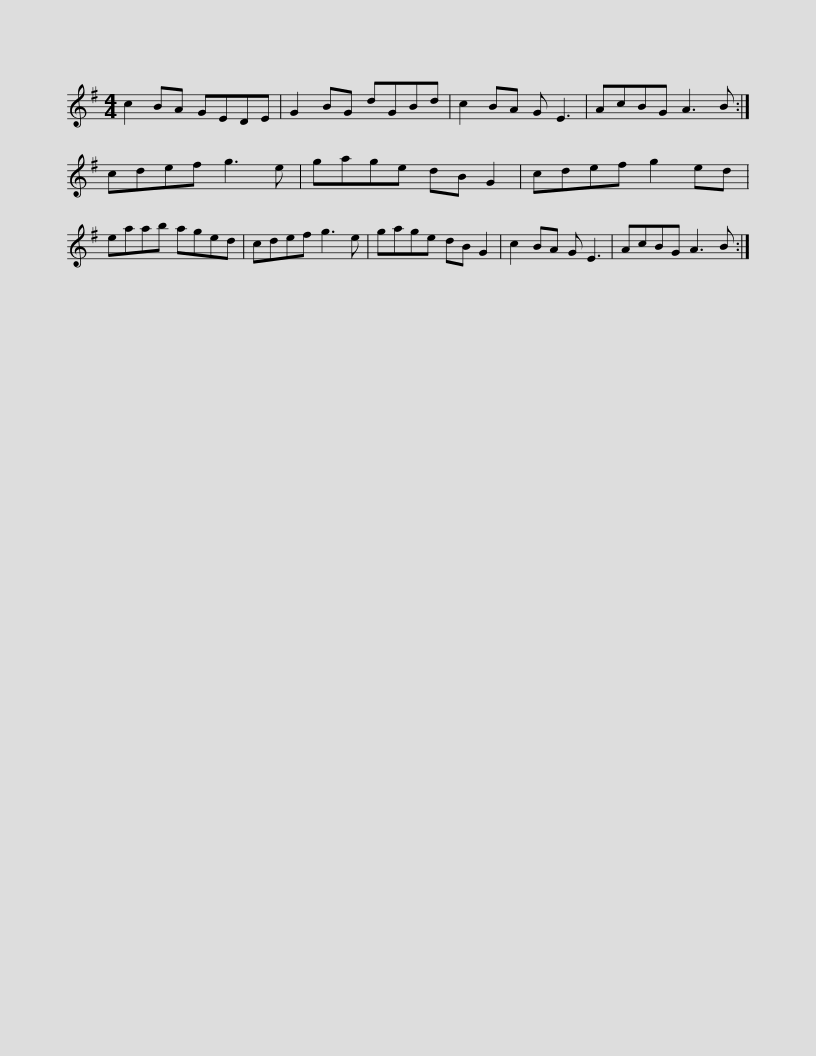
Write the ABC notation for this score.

X:1
L:1/8
M:4/4
I:linebreak $
K:G
V:1 treble
V:1
 c2 BA GEDE | G2 BG dGBd | c2 BA G E3 | AcBG A3 B :| cdef g3 e | %5
 gage dB G2 |$ cdef g2 ed | eaab aged | cdef g3 e | gage dB G2 | %10
 c2 BA G E3 | AcBG A3 B :| %12
